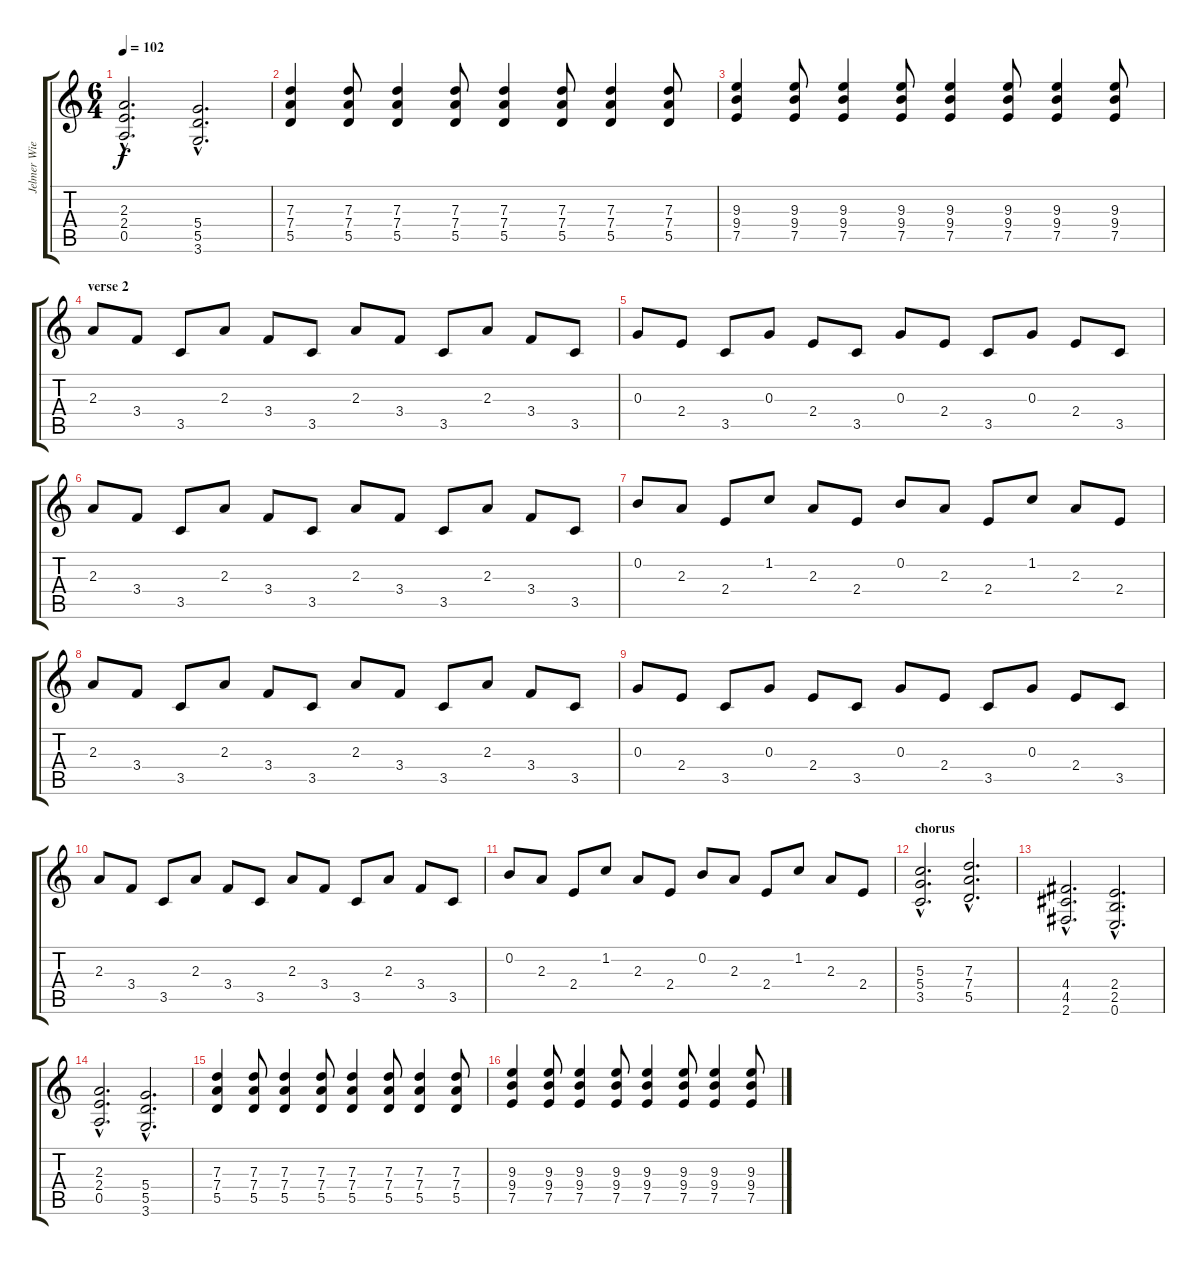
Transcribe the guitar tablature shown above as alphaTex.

\track ("Jelmer Wiersma" "Jelmer Wie") {instrument distortionguitar}
\staff {score tabs}
\tuning (E4 B3 G3 D3 A2 E2) {hide}
\ts (6 4)
\tempo 102
\clef g2
\ks c
(2.3{hac} 2.4{hac} 0.5{hac}).2{d dy f} (5.4{hac} 5.5{hac} 3.6{hac}).2{d} |
(7.3 7.4 5.5).4 (7.3 7.4 5.5).8 (7.3 7.4 5.5).4 (7.3 7.4 5.5).8 (7.3 7.4 5.5).4 (7.3 7.4 5.5).8 (7.3 7.4 5.5).4 (7.3 7.4 5.5).8 |
(9.3 9.4 7.5).4 (9.3 9.4 7.5).8 (9.3 9.4 7.5).4 (9.3 9.4 7.5).8 (9.3 9.4 7.5).4 (9.3 9.4 7.5).8 (9.3 9.4 7.5).4 (9.3 9.4 7.5).8 |
\section ("" "verse 2")
2.3.8{instrument electricguitarclean} 3.4.8 3.5.8 2.3.8 3.4.8 3.5.8 2.3.8 3.4.8 3.5.8 2.3.8 3.4.8 3.5.8 |
0.3.8 2.4.8 3.5.8 0.3.8 2.4.8 3.5.8 0.3.8 2.4.8 3.5.8 0.3.8 2.4.8 3.5.8 |
2.3.8 3.4.8 3.5.8 2.3.8 3.4.8 3.5.8 2.3.8 3.4.8 3.5.8 2.3.8 3.4.8 3.5.8 |
0.2.8 2.3.8 2.4.8 1.2.8 2.3.8 2.4.8 0.2.8 2.3.8 2.4.8 1.2.8 2.3.8 2.4.8 |
2.3.8 3.4.8 3.5.8 2.3.8 3.4.8 3.5.8 2.3.8 3.4.8 3.5.8 2.3.8 3.4.8 3.5.8 |
0.3.8 2.4.8 3.5.8 0.3.8 2.4.8 3.5.8 0.3.8 2.4.8 3.5.8 0.3.8 2.4.8 3.5.8 |
2.3.8 3.4.8 3.5.8 2.3.8 3.4.8 3.5.8 2.3.8 3.4.8 3.5.8 2.3.8 3.4.8 3.5.8 |
0.2.8 2.3.8 2.4.8 1.2.8 2.3.8 2.4.8 0.2.8 2.3.8 2.4.8 1.2.8 2.3.8 2.4.8 |
\section ("" "chorus")
(5.3{hac} 5.4{hac} 3.5{hac}).2{d instrument distortionguitar} (7.3{hac} 7.4{hac} 5.5{hac}).2{d} |
(4.4{hac} 4.5{hac} 2.6{hac}).2{d} (2.4{hac} 2.5{hac} 0.6{hac}).2{d} |
(2.3{hac} 2.4{hac} 0.5{hac}).2{d} (5.4{hac} 5.5{hac} 3.6{hac}).2{d} |
(7.3 7.4 5.5).4 (7.3 7.4 5.5).8 (7.3 7.4 5.5).4 (7.3 7.4 5.5).8 (7.3 7.4 5.5).4 (7.3 7.4 5.5).8 (7.3 7.4 5.5).4 (7.3 7.4 5.5).8 |
(9.3 9.4 7.5).4 (9.3 9.4 7.5).8 (9.3 9.4 7.5).4 (9.3 9.4 7.5).8 (9.3 9.4 7.5).4 (9.3 9.4 7.5).8 (9.3 9.4 7.5).4 (9.3 9.4 7.5).8
